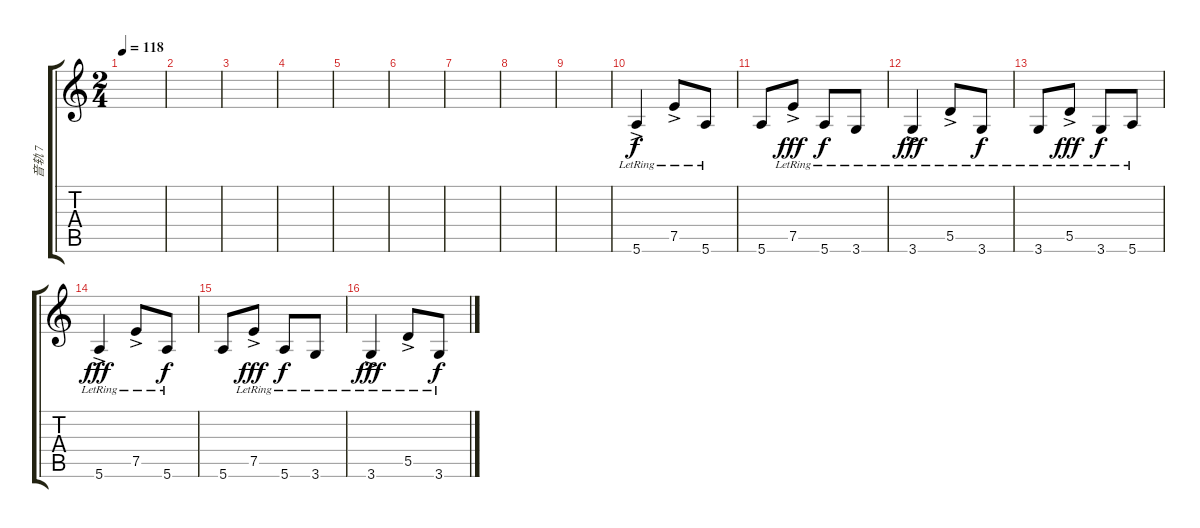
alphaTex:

\track ("音轨 7" "音轨 7") {instrument guitarharmonics}
\staff {score tabs}
\tuning (E4 B3 G3 D3 A2 E2) {hide}
\ts (2 4)
\tempo 118
\clef g2
\ks c
|
|
|
|
|
|
|
|
|
5.6{ac lr}.4 7.5{ac lr}.8 5.6{lr}.8{dy f} |
5.6.8 7.5{ac lr}.8{dy fff} 5.6{lr}.8{dy f} 3.6{lr}.8 |
3.6{ac lr}.4{dy fff} 5.5{ac lr}.8 3.6{lr}.8{dy f} |
3.6{lr}.8 5.5{ac lr}.8{dy fff} 3.6{lr}.8{dy f} 5.6{lr}.8 |
5.6{ac lr}.4{dy fff} 7.5{ac lr}.8 5.6{lr}.8{dy f} |
5.6.8 7.5{ac lr}.8{dy fff} 5.6{lr}.8{dy f} 3.6{lr}.8 |
3.6{ac lr}.4{dy fff} 5.5{ac lr}.8 3.6{lr}.8{dy f}
